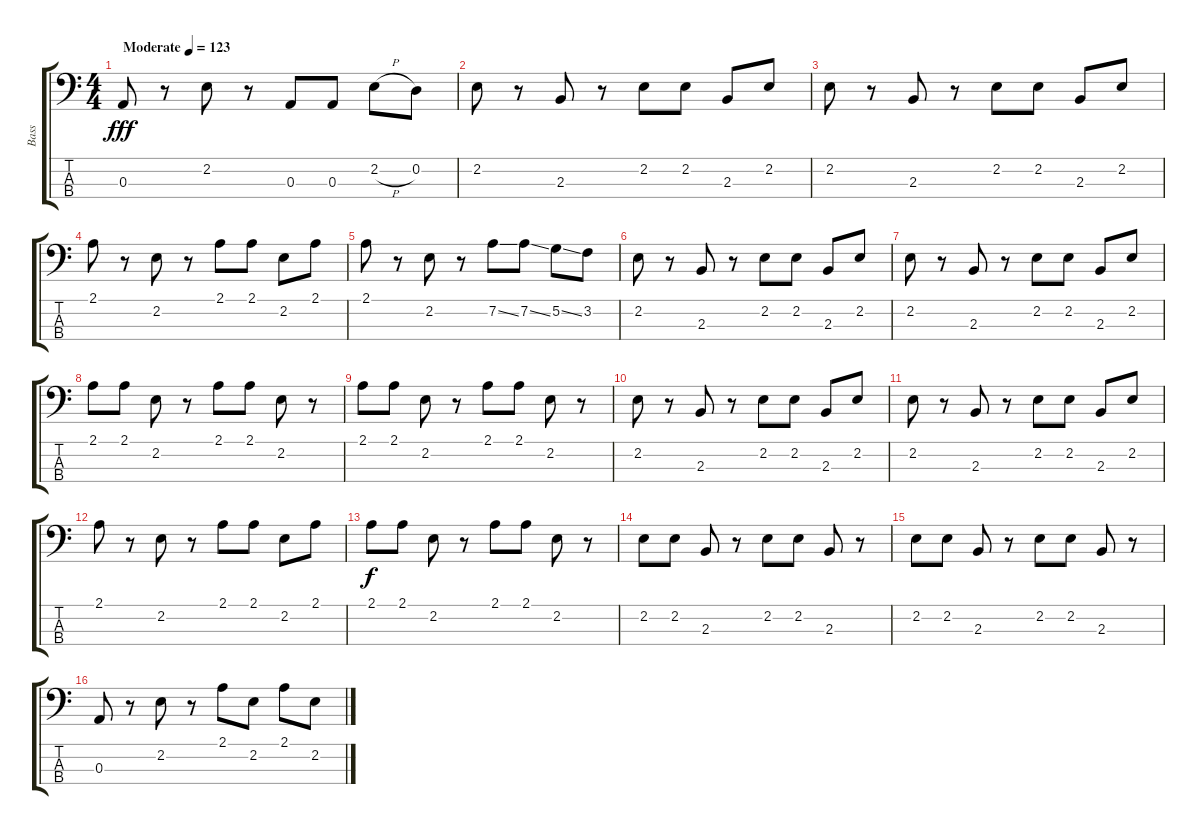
\track ("Bass" "Bass") {instrument electricbassfinger}
\staff {score tabs}
\tuning (G2 D2 A1 E1) {hide}
\ts (4 4)
\tempo (123 "Moderate")
\clef f4
\ks c
0.3.8{dy fff instrument electricbassfinger} r.8 2.2.8 r.8 0.3.8 0.3.8 2.2{h}.8 0.2.8 |
2.2.8 r.8 2.3.8 r.8 2.2.8 2.2.8 2.3.8 2.2.8 |
2.2.8 r.8 2.3.8 r.8 2.2.8 2.2.8 2.3.8 2.2.8 |
2.1.8 r.8 2.2.8 r.8 2.1.8 2.1.8 2.2.8 2.1.8 |
2.1.8 r.8 2.2.8 r.8 7.2{ss}.8 7.2{ss}.8 5.2{ss}.8 3.2.8 |
2.2.8 r.8 2.3.8 r.8 2.2.8 2.2.8 2.3.8 2.2.8 |
2.2.8 r.8 2.3.8 r.8 2.2.8 2.2.8 2.3.8 2.2.8 |
2.1.8 2.1.8 2.2.8 r.8 2.1.8 2.1.8 2.2.8 r.8 |
2.1.8 2.1.8 2.2.8 r.8 2.1.8 2.1.8 2.2.8 r.8 |
2.2.8 r.8 2.3.8 r.8 2.2.8 2.2.8 2.3.8 2.2.8 |
2.2.8 r.8 2.3.8 r.8 2.2.8 2.2.8 2.3.8 2.2.8 |
2.1.8 r.8 2.2.8 r.8 2.1.8 2.1.8 2.2.8 2.1.8 |
2.1.8{dy f} 2.1.8 2.2.8 r.8 2.1.8 2.1.8 2.2.8 r.8 |
2.2.8 2.2.8 2.3.8 r.8 2.2.8 2.2.8 2.3.8 r.8 |
2.2.8 2.2.8 2.3.8 r.8 2.2.8 2.2.8 2.3.8 r.8 |
0.3.8 r.8 2.2.8 r.8 2.1.8 2.2.8 2.1.8 2.2.8
